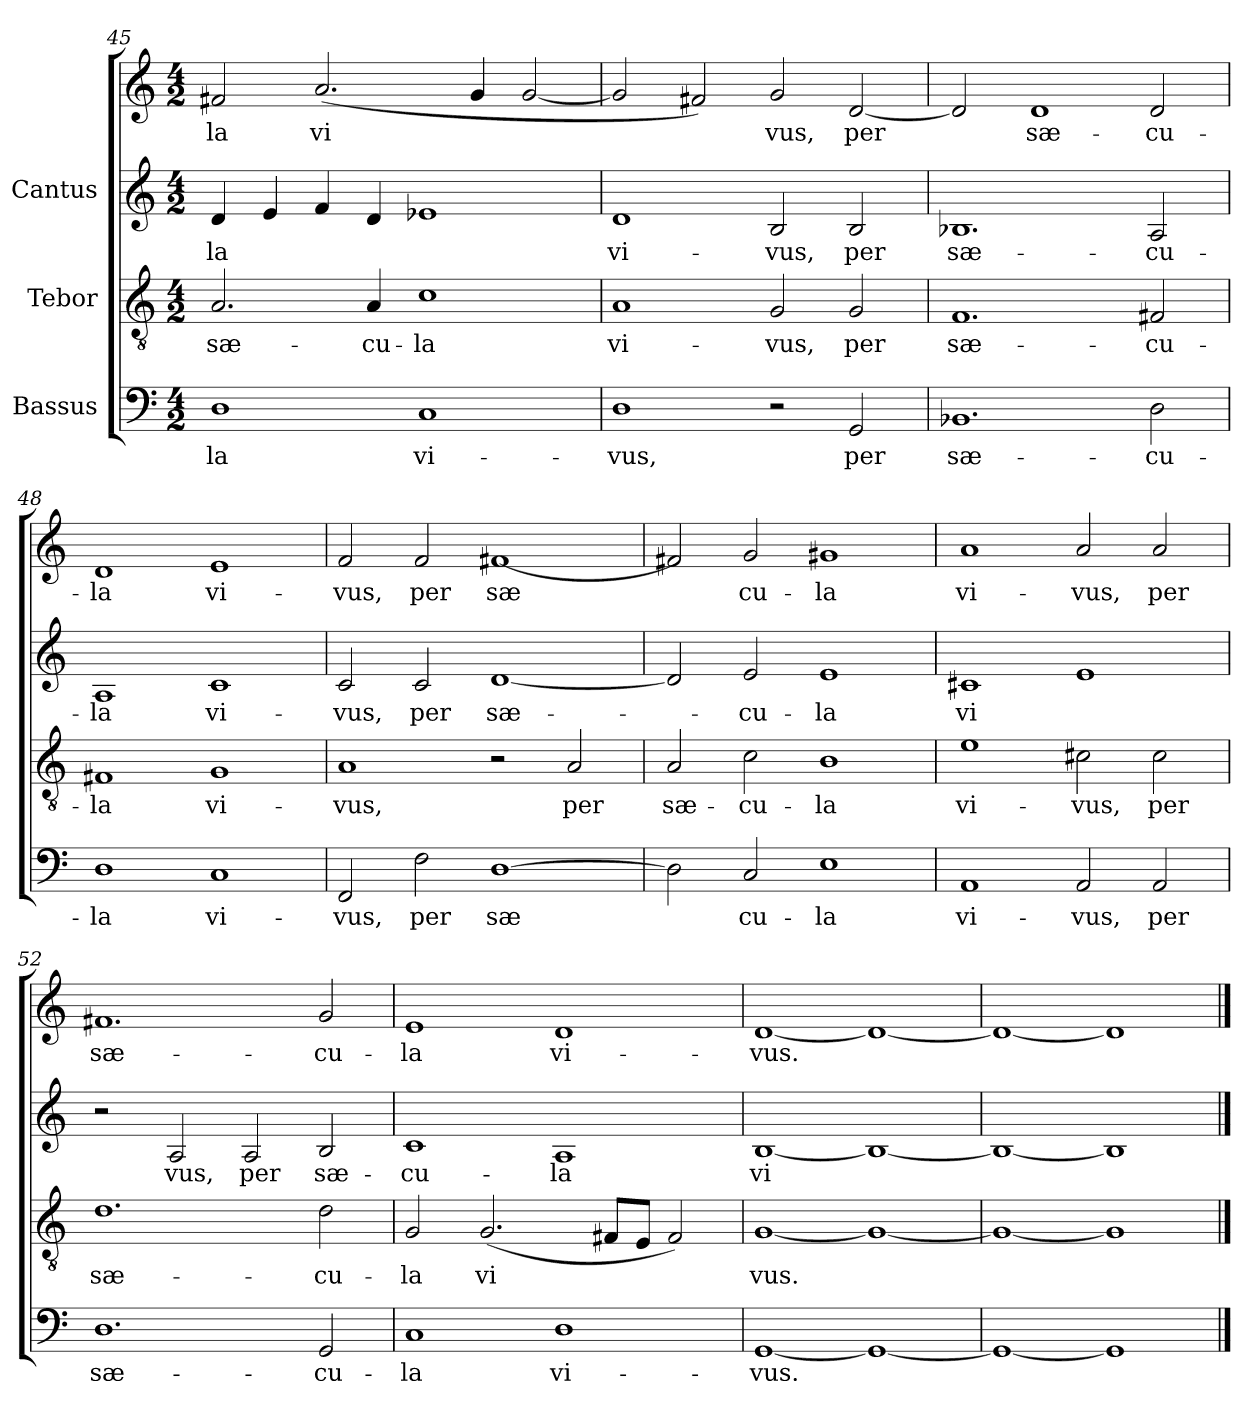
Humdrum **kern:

**kern	**text	**kern	**text	**kern	**text	**kern	**text
*part3	*part3	*part2	*part2	*part1	*part1	*part1	*part1
*staff4	*staff4	*staff3	*staff3	*staff2	*staff2	*staff1	*staff1
*I"Bassus	*	*I"Tebor	*	*I"Cantus	*	*	*
*clefF4	*	*clefGv2	*	*clefG2	*	*clefG2	*
*M4/2	*	*M4/2	*	*M4/2	*	*M4/2	*
=45	=45	=45	=45	=45	=45	=45	=45
!	!LO:LY:b:cj	!	!LO:LY:b:cj	!	!LO:LY:b:cj	!	!LO:LY:b:cj
1D	-la	2.A/	sæ-	4d/	-la	2f#X/	-la
!	!	!	!	!	!LO:LY:b:cj	!	!
.	.	.	.	4e/	.	.	.
!	!	!	!	!	!LO:LY:b:cj	!	!LO:LY:b:cj
.	.	.	.	4f/	.	(<2.a/	vi-
!	!	!	!LO:LY:b:cj	!	!LO:LY:b:cj	!	!
.	.	4A/	-cu-	4d/	.	.	.
!	!LO:LY:b:cj	!	!LO:LY:b:cj	!	!LO:LY:b:cj	!	!
1C	vi-	1c	-la	1e-X	.	.	.
!	!	!	!	!	!	!	!LO:LY:b:cj
.	.	.	.	.	.	4g/	--
!	!	!	!	!	!	!	!LO:LY:b:cj
.	.	.	.	.	.	[<2g/	--
=46	=46	=46	=46	=46	=46	=46	=46
!	!LO:LY:b:cj	!	!LO:LY:b:cj	!	!LO:LY:b:cj	!	!LO:LY:b:cj
1D	-vus,	1A	vi-	1d	vi-	2g/]	.
!	!	!	!	!	!	!	!LO:LY:b:cj
.	.	.	.	.	.	2f#X/)	.
!	!	!	!LO:LY:b:cj	!	!LO:LY:b:cj	!	!LO:LY:b:cj
2r	.	2G/	-vus,	2B/	-vus,	2g/	vus,
!	!LO:LY:b:cj	!	!LO:LY:b:cj	!	!LO:LY:b:cj	!	!LO:LY:b:cj
2GG/	per	2G/	per	2B/	per	[<2d/	per
=47	=47	=47	=47	=47	=47	=47	=47
!	!LO:LY:b:cj	!	!LO:LY:b:cj	!	!LO:LY:b:cj	!	!LO:LY:b:cj
1.BB-X	sæ-	1.F	sæ-	1.B-X	-sæ-	2d/]	.
!	!	!	!	!	!	!	!LO:LY:b:cj
.	.	.	.	.	.	1d	sæ-
!	!LO:LY:b:cj	!	!LO:LY:b:cj	!	!LO:LY:b:cj	!	!LO:LY:b:cj
2D\	-cu-	2F#X/	-cu-	2A/	-cu-	2d/	-cu-
!!LO:PB:g=z
=48	=48	=48	=48	=48	=48	=48	=48
!	!LO:LY:b:cj	!	!LO:LY:b:cj	!	!LO:LY:b:cj	!	!LO:LY:b:cj
1D	-la	1F#X	-la	1A	-la	1d	-la
!	!LO:LY:b:cj	!	!LO:LY:b:cj	!	!LO:LY:b:cj	!	!LO:LY:b:cj
1C	vi-	1G	vi-	1c	vi-	1e	vi-
=49	=49	=49	=49	=49	=49	=49	=49
!	!LO:LY:b:cj	!	!LO:LY:b:cj	!	!LO:LY:b:cj	!	!LO:LY:b:cj
2FF/	-vus,	1A	-vus,	2c/	-vus,	2f/	-vus,
!	!LO:LY:b:cj	!	!	!	!LO:LY:b:cj	!	!LO:LY:b:cj
2F\	per	.	.	2c/	per	2f/	per
!	!LO:LY:b:cj	!	!	!	!LO:LY:b:cj	!	!LO:LY:b:cj
[>1D	sæ-	2r	.	[<1d	sæ-	[<1f#X	sæ-
!	!	!	!LO:LY:b:cj	!	!	!	!
.	.	2A/	per	.	.	.	.
!!LO:LB:g=z
=50	=50	=50	=50	=50	=50	=50	=50
!	!LO:LY:b:cj	!	!LO:LY:b:cj	!	!LO:LY:b:cj	!	!LO:LY:b:cj
2D\]	-	2A/	sæ-	2d/]	.	2f#X/]	-
!	!LO:LY:b:cj	!	!LO:LY:b:cj	!	!LO:LY:b:cj	!	!LO:LY:b:cj
2C/	cu-	2c\	-cu-	2e/	cu-	2g/	cu-
!	!LO:LY:b:cj	!	!LO:LY:b:cj	!	!LO:LY:b:cj	!	!LO:LY:b:cj
1E	-la	1B	-la	1e	-la	1g#X	-la
=51	=51	=51	=51	=51	=51	=51	=51
!	!LO:LY:b:cj	!	!LO:LY:b:cj	!	!LO:LY:b:cj	!	!LO:LY:b:cj
1AA	vi-	1e	vi-	1c#X	vi-	1a	vi-
!	!LO:LY:b:cj	!	!LO:LY:b:cj	!	!LO:LY:b:cj	!	!LO:LY:b:cj
2AA/	-vus,	2c#X\	-vus,	1e	--	2a/	-vus,
!	!LO:LY:b:cj	!	!LO:LY:b:cj	!	!	!	!LO:LY:b:cj
2AA/	per	2c#\	per	.	.	2a/	per
=52	=52	=52	=52	=52	=52	=52	=52
!	!LO:LY:b:cj	!	!LO:LY:b:cj	!	!	!	!LO:LY:b:cj
1.D	sæ-	1.d	sæ-	2r	.	1.f#X	-sæ-
!	!	!	!	!	!LO:LY:b:cj	!	!
.	.	.	.	2A/	-vus,	.	.
!	!	!	!	!	!LO:LY:b:cj	!	!
.	.	.	.	2A/	per	.	.
!	!LO:LY:b:cj	!	!LO:LY:b:cj	!	!LO:LY:b:cj	!	!LO:LY:b:cj
2GG/	-cu-	2d\	-cu-	2B/	sæ-	2g/	-cu-
=53	=53	=53	=53	=53	=53	=53	=53
!	!LO:LY:b:cj	!	!LO:LY:b:cj	!	!LO:LY:b:cj	!	!LO:LY:b:cj
1C	-la	2G/	-la	1c	-cu-	1e	-la
!	!	!	!LO:LY:b:cj	!	!	!	!
.	.	(<2.G/	vi-	.	.	.	.
!	!LO:LY:b:cj	!	!	!	!LO:LY:b:cj	!	!LO:LY:b:cj
1D	vi-	.	.	1A	-la	1d	vi-
*	*	*MM120	*	*	*	*	*
!	!	!	!LO:LY:b:cj	!	!	!	!
.	.	8F#X/L	--	.	.	.	.
!	!	!	!LO:LY:b:cj	!	!	!	!
.	.	8E/J	--	.	.	.	.
!	!	!	!LO:LY:b:cj	!	!	!	!
.	.	2F#/)	--	.	.	.	.
=54	=54	=54	=54	=54	=54	=54	=54
!	!LO:LY:b:cj	!	!LO:LY:b:cj	!	!LO:LY:b:cj	!	!LO:LY:b:cj
[<1GG	-vus.	[<1G	-vus.	[<1B	vi	[<1d	vus.
!	!LO:LY:b:cj	!	!LO:LY:b:cj	!	!LO:LY:b:cj	!	!LO:LY:b:cj
1GG_<	.	1G_<	.	1B_<	.	1d_<	.
!!LO:LB:g=z
=55	=55	=55	=55	=55	=55	=55	=55
1GG_<	.	1G_<	.	1B_<	.	1d_<	.
1GG]	.	1G]	.	1B]	.	1d]	.
==	==	==	==	==	==	==	==
*-	*-	*-	*-	*-	*-	*-	*-
